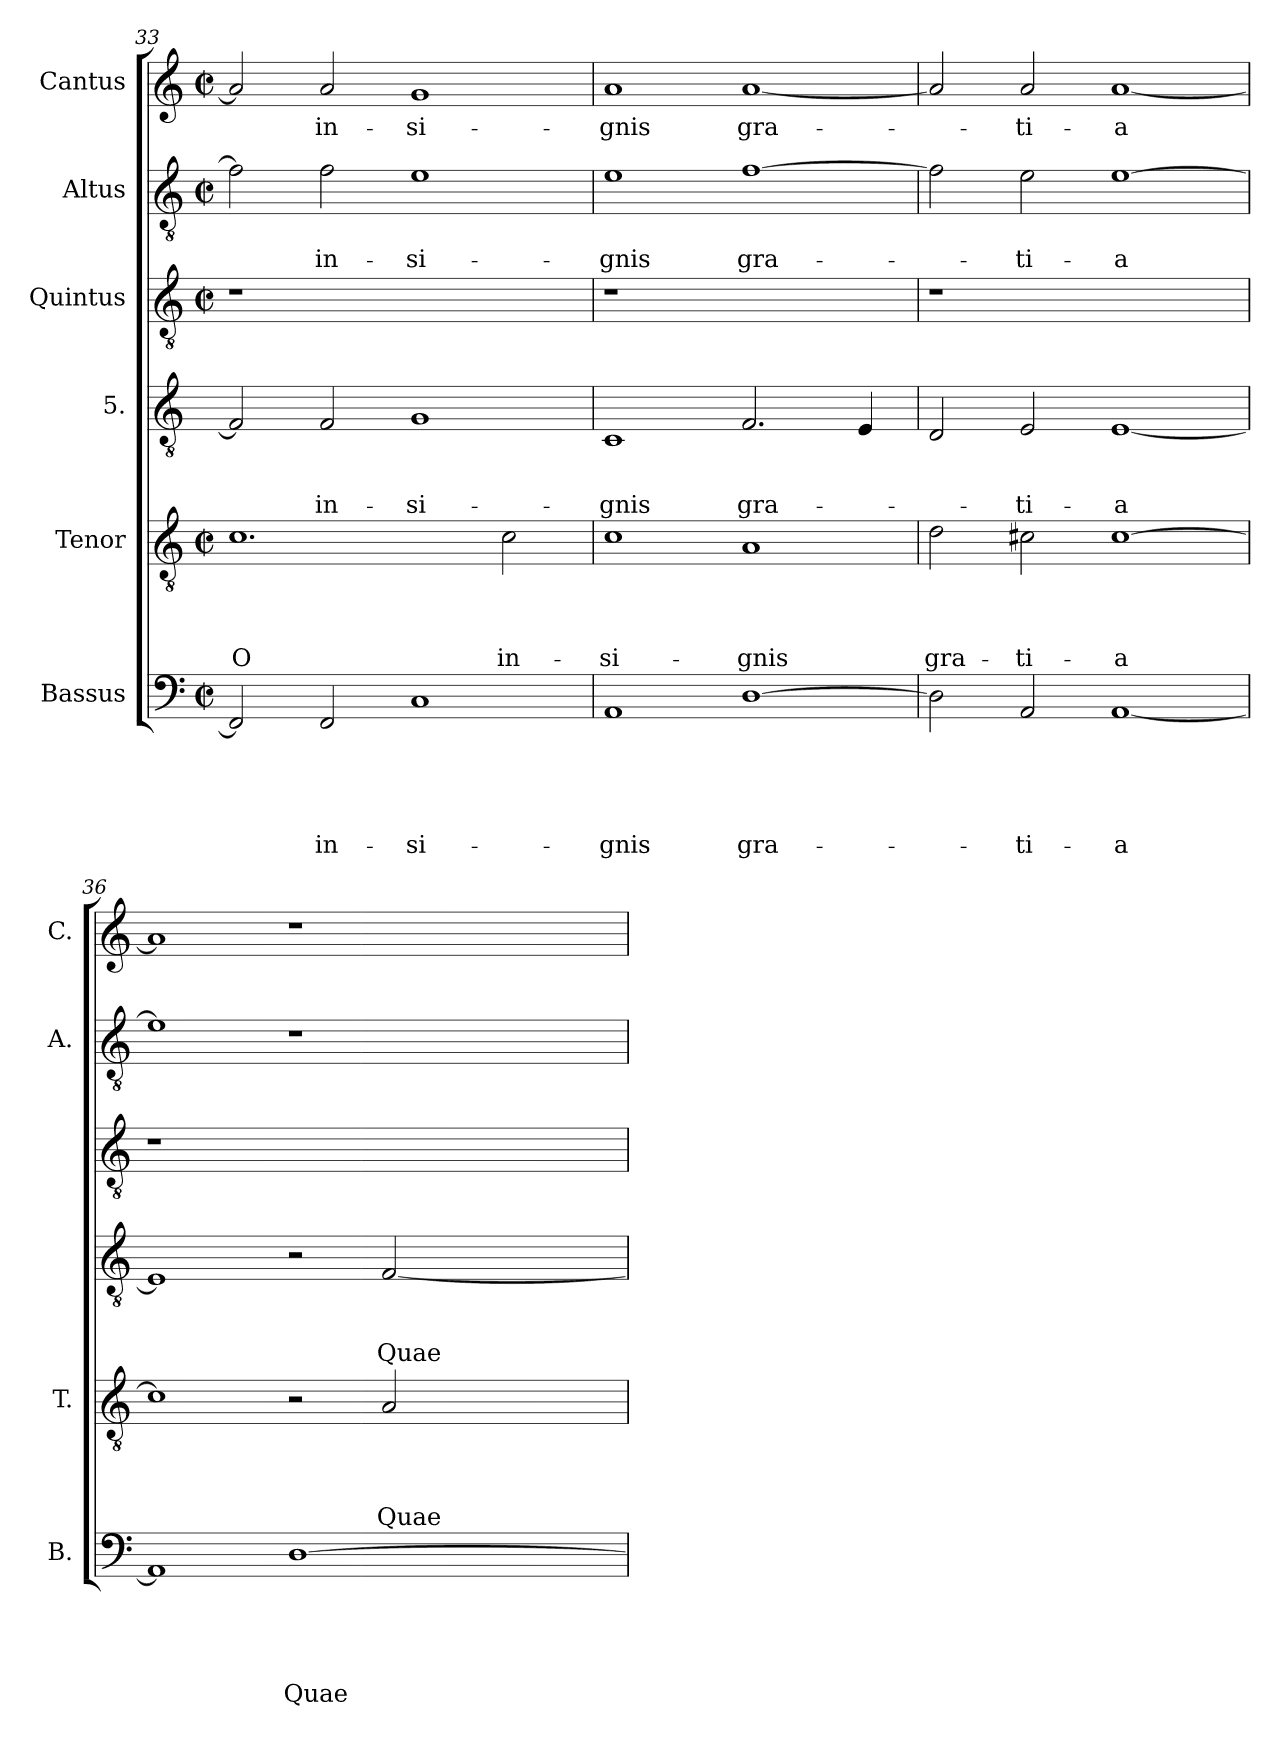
**kern	**text	**text	**text	**text	**text	**kern	**text	**text	**text	**text	**kern	**text	**text	**text	**kern	**kern	**text	**text	**kern	**text
*part6	*part6	*part6	*part6	*part6	*part6	*part5	*part5	*part5	*part5	*part5	*part4	*part4	*part4	*part4	*part3	*part2	*part2	*part2	*part1	*part1
*staff6	*staff6	*staff6	*staff6	*staff6	*staff6	*staff5	*staff5	*staff5	*staff5	*staff5	*staff4	*staff4	*staff4	*staff4	*staff3	*staff2	*staff2	*staff2	*staff1	*staff1
*I"Bassus	*	*	*	*	*	*I"Tenor	*	*	*	*	*I"5.	*	*	*	*I"Quintus	*I"Altus	*	*	*I"Cantus	*
*I'B.	*	*	*	*	*	*I'T.	*	*	*	*	*	*	*	*	*	*I'A.	*	*	*I'C.	*
*clefF4	*	*	*	*	*	*clefGv2	*	*	*	*	*clefGv2	*	*	*	*clefGv2	*clefGv2	*	*	*clefG2	*
*k[]	*	*	*	*	*	*k[]	*	*	*	*	*k[]	*	*	*	*k[]	*k[]	*	*	*k[]	*
*C:	*	*	*	*	*	*C:	*	*	*	*	*C:	*	*	*	*C:	*C:	*	*	*C:	*
*M2/2	*	*	*	*	*	*M2/2	*	*	*	*	*	*	*	*	*M2/2	*M2/2	*	*	*M2/2	*
*met(c|)	*	*	*	*	*	*met(c|)	*	*	*	*	*	*	*	*	*met(c|)	*met(c|)	*	*	*met(c|)	*
=33	=33	=33	=33	=33	=33	=33	=33	=33	=33	=33	=33	=33	=33	=33	=33	=33	=33	=33	=33	=33
!	!	!	!	!	!	!	!	!	!	!LO:LY:b	!	!	!	!	!	!	!	!	!	!
2FF/]	.	.	.	.	.	1.c	.	.	.	O	2F/]	.	.	.	1r	2f\]	.	.	2a/]	.
!	!	!	!	!	!LO:LY:b	!	!	!	!	!	!	!	!	!LO:LY:b	!	!	!	!LO:LY:b	!	!LO:LY:b
2FF/	.	.	.	.	in-	.	.	.	.	.	2F/	.	.	in-	.	2f\	.	in-	2a/	in-
!	!	!	!	!	!LO:LY:b	!	!	!	!	!	!	!	!	!LO:LY:b	!	!	!	!LO:LY:b	!	!LO:LY:b
1C	.	.	.	.	-si-	.	.	.	.	.	1G	.	.	-si-	1ryy	1e	.	-si-	1g	-si-
!	!	!	!	!	!	!	!	!	!	!LO:LY:b	!	!	!	!	!	!	!	!	!	!
.	.	.	.	.	.	2c\	.	.	.	in-	.	.	.	.	.	.	.	.	.	.
=34	=34	=34	=34	=34	=34	=34	=34	=34	=34	=34	=34	=34	=34	=34	=34	=34	=34	=34	=34	=34
!	!	!	!	!	!LO:LY:b	!	!	!	!	!LO:LY:b	!	!	!	!LO:LY:b	!	!	!	!LO:LY:b	!	!LO:LY:b
1AA	.	.	.	.	-gnis	1c	.	.	.	-si-	1C	.	.	-gnis	1r	1e	.	-gnis	1a	-gnis
!	!	!	!	!	!LO:LY:b	!	!	!	!	!LO:LY:b	!	!	!	!LO:LY:b	!	!	!	!LO:LY:b	!	!LO:LY:b
[>1D	.	.	.	.	gra-	1A	.	.	.	-gnis	2.F/	.	.	gra-	1ryy	[>1f	.	gra-	[<1a	gra-
.	.	.	.	.	.	.	.	.	.	.	4E/	.	.	.	.	.	.	.	.	.
=35	=35	=35	=35	=35	=35	=35	=35	=35	=35	=35	=35	=35	=35	=35	=35	=35	=35	=35	=35	=35
!	!	!	!	!	!	!	!	!	!	!LO:LY:b	!	!	!	!	!	!	!	!	!	!
2D\]	.	.	.	.	.	2d\	.	.	.	gra-	2D/	.	.	.	1r	2f\]	.	.	2a/]	.
!	!	!	!	!	!LO:LY:b	!	!	!	!	!LO:LY:b	!	!	!	!LO:LY:b	!	!	!	!LO:LY:b	!	!LO:LY:b
2AA/	.	.	.	.	-ti-	2c#X\	.	.	.	-ti-	2E/	.	.	-ti-	.	2e\	.	-ti-	2a/	-ti-
!	!	!	!	!	!LO:LY:b:rj	!	!	!	!	!LO:LY:b:rj	!	!	!	!LO:LY:b:rj	!	!	!	!LO:LY:b:rj	!	!LO:LY:b:rj
[<1AA	.	.	.	.	-a	[>1c#	.	.	.	-a	[<1E	.	.	-a	1ryy	[>1e	.	-a	[<1a	-a
=36	=36	=36	=36	=36	=36	=36	=36	=36	=36	=36	=36	=36	=36	=36	=36	=36	=36	=36	=36	=36
1AA]	.	.	.	.	.	1c#]	.	.	.	.	1E]	.	.	.	1r	1e]	.	.	1a]	.
!	!	!	!	!	!LO:LY:b	!	!	!	!	!	!	!	!	!	!	!	!	!	!	!
[<1D	.	.	.	.	Quae	2r	.	.	.	.	2r	.	.	.	1ryy	1r	.	.	1r	.
!	!	!	!	!	!	!	!	!	!	!LO:LY:b	!	!	!	!LO:LY:b	!	!	!	!	!	!
.	.	.	.	.	.	2A/	.	.	.	Quae	[<2F/	.	.	Quae	.	.	.	.	.	.
=	=	=	=	=	=	=	=	=	=	=	=	=	=	=	=	=	=	=	=	=
*-	*-	*-	*-	*-	*-	*-	*-	*-	*-	*-	*-	*-	*-	*-	*-	*-	*-	*-	*-	*-
